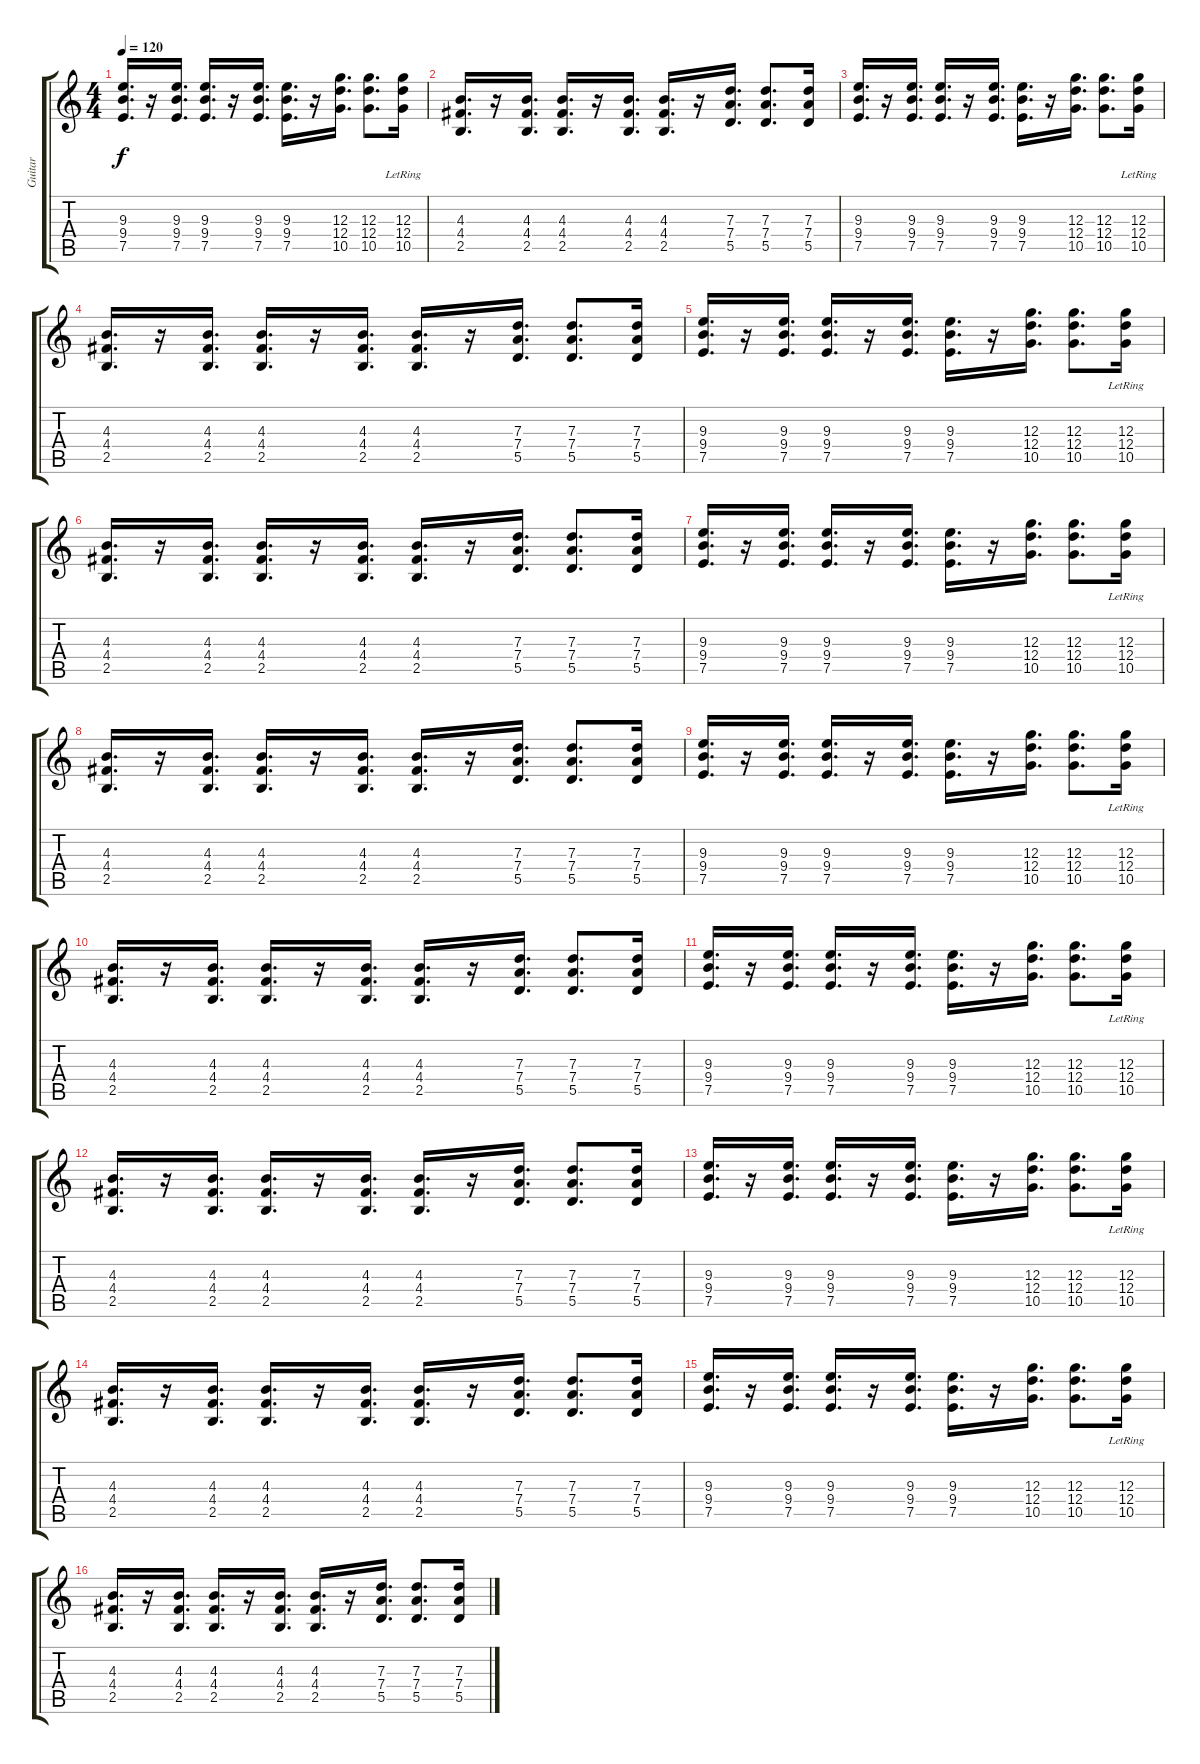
\track ("Guitar" "Guitar") {instrument distortionguitar}
\staff {score tabs}
\tuning (E4 B3 G3 D3 A2 E2) {hide}
\ts (4 4)
\tempo 120
\clef g2
\ks c
(9.3 9.4 7.5).16{d dy f} r.16 (9.3 9.4 7.5).16{d} (9.3 9.4 7.5).16{d} r.16 (9.3 9.4 7.5).16{d} (9.3 9.4 7.5).16{d} r.16 (12.3 12.4 10.5).16{d} (12.3 12.4 10.5).8{d} (12.3{lr} 12.4{lr} 10.5{lr}).16 |
(4.3 4.4 2.5).16{d} r.16 (4.3 4.4 2.5).16{d} (4.3 4.4 2.5).16{d} r.16 (4.3 4.4 2.5).16{d} (4.3 4.4 2.5).16{d} r.16 (7.3 7.4 5.5).16{d} (7.3 7.4 5.5).8{d} (7.3 7.4 5.5).16 |
(9.3 9.4 7.5).16{d} r.16 (9.3 9.4 7.5).16{d} (9.3 9.4 7.5).16{d} r.16 (9.3 9.4 7.5).16{d} (9.3 9.4 7.5).16{d} r.16 (12.3 12.4 10.5).16{d} (12.3 12.4 10.5).8{d} (12.3{lr} 12.4{lr} 10.5{lr}).16 |
(4.3 4.4 2.5).16{d} r.16 (4.3 4.4 2.5).16{d} (4.3 4.4 2.5).16{d} r.16 (4.3 4.4 2.5).16{d} (4.3 4.4 2.5).16{d} r.16 (7.3 7.4 5.5).16{d} (7.3 7.4 5.5).8{d} (7.3 7.4 5.5).16 |
(9.3 9.4 7.5).16{d} r.16 (9.3 9.4 7.5).16{d} (9.3 9.4 7.5).16{d} r.16 (9.3 9.4 7.5).16{d} (9.3 9.4 7.5).16{d} r.16 (12.3 12.4 10.5).16{d} (12.3 12.4 10.5).8{d} (12.3{lr} 12.4{lr} 10.5{lr}).16 |
(4.3 4.4 2.5).16{d} r.16 (4.3 4.4 2.5).16{d} (4.3 4.4 2.5).16{d} r.16 (4.3 4.4 2.5).16{d} (4.3 4.4 2.5).16{d} r.16 (7.3 7.4 5.5).16{d} (7.3 7.4 5.5).8{d} (7.3 7.4 5.5).16 |
(9.3 9.4 7.5).16{d} r.16 (9.3 9.4 7.5).16{d} (9.3 9.4 7.5).16{d} r.16 (9.3 9.4 7.5).16{d} (9.3 9.4 7.5).16{d} r.16 (12.3 12.4 10.5).16{d} (12.3 12.4 10.5).8{d} (12.3{lr} 12.4{lr} 10.5{lr}).16 |
(4.3 4.4 2.5).16{d} r.16 (4.3 4.4 2.5).16{d} (4.3 4.4 2.5).16{d} r.16 (4.3 4.4 2.5).16{d} (4.3 4.4 2.5).16{d} r.16 (7.3 7.4 5.5).16{d} (7.3 7.4 5.5).8{d} (7.3 7.4 5.5).16 |
(9.3 9.4 7.5).16{d} r.16 (9.3 9.4 7.5).16{d} (9.3 9.4 7.5).16{d} r.16 (9.3 9.4 7.5).16{d} (9.3 9.4 7.5).16{d} r.16 (12.3 12.4 10.5).16{d} (12.3 12.4 10.5).8{d} (12.3{lr} 12.4{lr} 10.5{lr}).16 |
(4.3 4.4 2.5).16{d} r.16 (4.3 4.4 2.5).16{d} (4.3 4.4 2.5).16{d} r.16 (4.3 4.4 2.5).16{d} (4.3 4.4 2.5).16{d} r.16 (7.3 7.4 5.5).16{d} (7.3 7.4 5.5).8{d} (7.3 7.4 5.5).16 |
(9.3 9.4 7.5).16{d} r.16 (9.3 9.4 7.5).16{d} (9.3 9.4 7.5).16{d} r.16 (9.3 9.4 7.5).16{d} (9.3 9.4 7.5).16{d} r.16 (12.3 12.4 10.5).16{d} (12.3 12.4 10.5).8{d} (12.3{lr} 12.4{lr} 10.5{lr}).16 |
(4.3 4.4 2.5).16{d} r.16 (4.3 4.4 2.5).16{d} (4.3 4.4 2.5).16{d} r.16 (4.3 4.4 2.5).16{d} (4.3 4.4 2.5).16{d} r.16 (7.3 7.4 5.5).16{d} (7.3 7.4 5.5).8{d} (7.3 7.4 5.5).16 |
(9.3 9.4 7.5).16{d} r.16 (9.3 9.4 7.5).16{d} (9.3 9.4 7.5).16{d} r.16 (9.3 9.4 7.5).16{d} (9.3 9.4 7.5).16{d} r.16 (12.3 12.4 10.5).16{d} (12.3 12.4 10.5).8{d} (12.3{lr} 12.4{lr} 10.5{lr}).16 |
(4.3 4.4 2.5).16{d} r.16 (4.3 4.4 2.5).16{d} (4.3 4.4 2.5).16{d} r.16 (4.3 4.4 2.5).16{d} (4.3 4.4 2.5).16{d} r.16 (7.3 7.4 5.5).16{d} (7.3 7.4 5.5).8{d} (7.3 7.4 5.5).16 |
(9.3 9.4 7.5).16{d} r.16 (9.3 9.4 7.5).16{d} (9.3 9.4 7.5).16{d} r.16 (9.3 9.4 7.5).16{d} (9.3 9.4 7.5).16{d} r.16 (12.3 12.4 10.5).16{d} (12.3 12.4 10.5).8{d} (12.3{lr} 12.4{lr} 10.5{lr}).16 |
(4.3 4.4 2.5).16{d} r.16 (4.3 4.4 2.5).16{d} (4.3 4.4 2.5).16{d} r.16 (4.3 4.4 2.5).16{d} (4.3 4.4 2.5).16{d} r.16 (7.3 7.4 5.5).16{d} (7.3 7.4 5.5).8{d} (7.3 7.4 5.5).16
